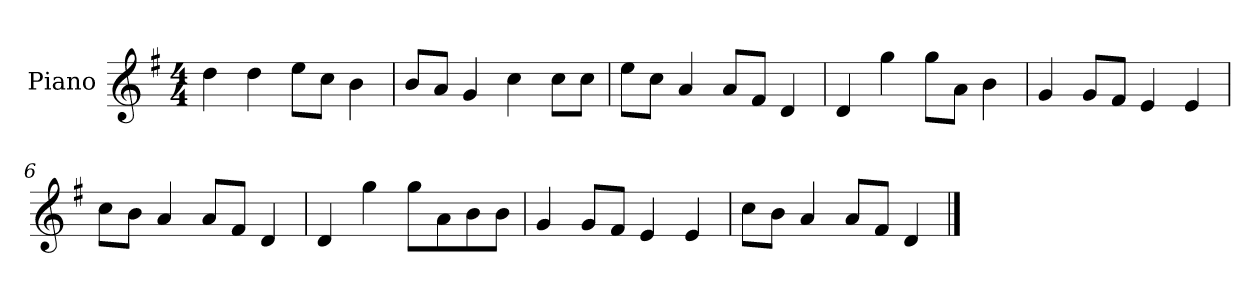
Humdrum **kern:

**kern
*part1
*staff1
*I"Piano
*I'P-no
*clefG2
*k[f#]
*M4/4
*MM90
=1
4dd\
4dd\
8ee\L
8cc\J
4b\
=2
8b/L
8a/J
4g/
4cc\
8cc\L
8cc\J
=3
8ee\L
8cc\J
4a/
8a/L
8f#/J
4d/
=4
4d/
4gg\
8gg\L
8a\J
4b\
=5
4g/
8g/L
8f#/J
4e/
4e/
=6
8cc\L
8b\J
4a/
8a/L
8f#/J
4d/
!!LO:LB:g=z
=7
4d/
4gg\
8gg\L
8a\
8b\
8b\J
=8
4g/
8g/L
8f#/J
4e/
4e/
=9
8cc\L
8b\J
4a/
8a/L
8f#/J
4d/
==
*-
